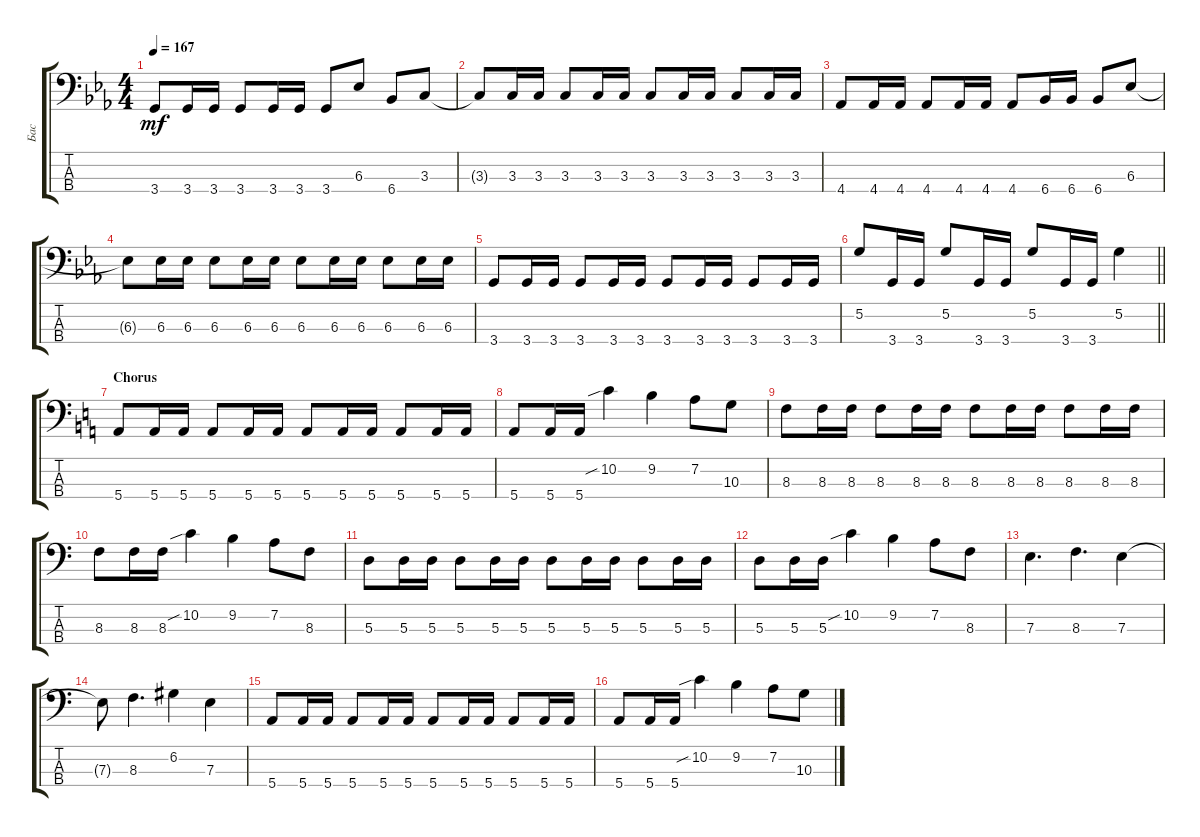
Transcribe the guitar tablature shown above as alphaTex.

\track ("Бас" "Бас") {instrument electricbassfinger}
\staff {score tabs}
\tuning (G2 D2 A1 E1) {hide}
\ts (4 4)
\tempo 167
\clef f4
\ks cminor
3.4.8{dy mf} 3.4.16 3.4.16 3.4.8 3.4.16 3.4.16 3.4.8 6.3.8 6.4.8 3.3.8 |
3.3{t}.8 3.3.16 3.3.16 3.3.8 3.3.16 3.3.16 3.3.8 3.3.16 3.3.16 3.3.8 3.3.16 3.3.16 |
4.4.8 4.4.16 4.4.16 4.4.8 4.4.16 4.4.16 4.4.8 6.4.16 6.4.16 6.4.8 6.3.8 |
6.3{t}.8 6.3.16 6.3.16 6.3.8 6.3.16 6.3.16 6.3.8 6.3.16 6.3.16 6.3.8 6.3.16 6.3.16 |
3.4.8 3.4.16 3.4.16 3.4.8 3.4.16 3.4.16 3.4.8 3.4.16 3.4.16 3.4.8 3.4.16 3.4.16 |
\barLineRight lightlight
5.2.8 3.4.16 3.4.16 5.2.8 3.4.16 3.4.16 5.2.8 3.4.16 3.4.16 5.2.4 |
\section ("" "Chorus")
\ks aminor
5.4.8 5.4.16 5.4.16 5.4.8 5.4.16 5.4.16 5.4.8 5.4.16 5.4.16 5.4.8 5.4.16 5.4.16 |
5.4.8 5.4.16 5.4.16 10.2{sib}.4 9.2.4 7.2.8 10.3.8 |
8.3.8 8.3.16 8.3.16 8.3.8 8.3.16 8.3.16 8.3.8 8.3.16 8.3.16 8.3.8 8.3.16 8.3.16 |
8.3.8 8.3.16 8.3.16 10.2{sib}.4 9.2.4 7.2.8 8.3.8 |
5.3.8 5.3.16 5.3.16 5.3.8 5.3.16 5.3.16 5.3.8 5.3.16 5.3.16 5.3.8 5.3.16 5.3.16 |
5.3.8 5.3.16 5.3.16 10.2{sib}.4 9.2.4 7.2.8 8.3.8 |
7.3.4{d} 8.3.4{d} 7.3.4 |
7.3{t}.8 8.3.4{d} 6.2.4 7.3.4 |
5.4.8 5.4.16 5.4.16 5.4.8 5.4.16 5.4.16 5.4.8 5.4.16 5.4.16 5.4.8 5.4.16 5.4.16 |
5.4.8 5.4.16 5.4.16 10.2{sib}.4 9.2.4 7.2.8 10.3.8
